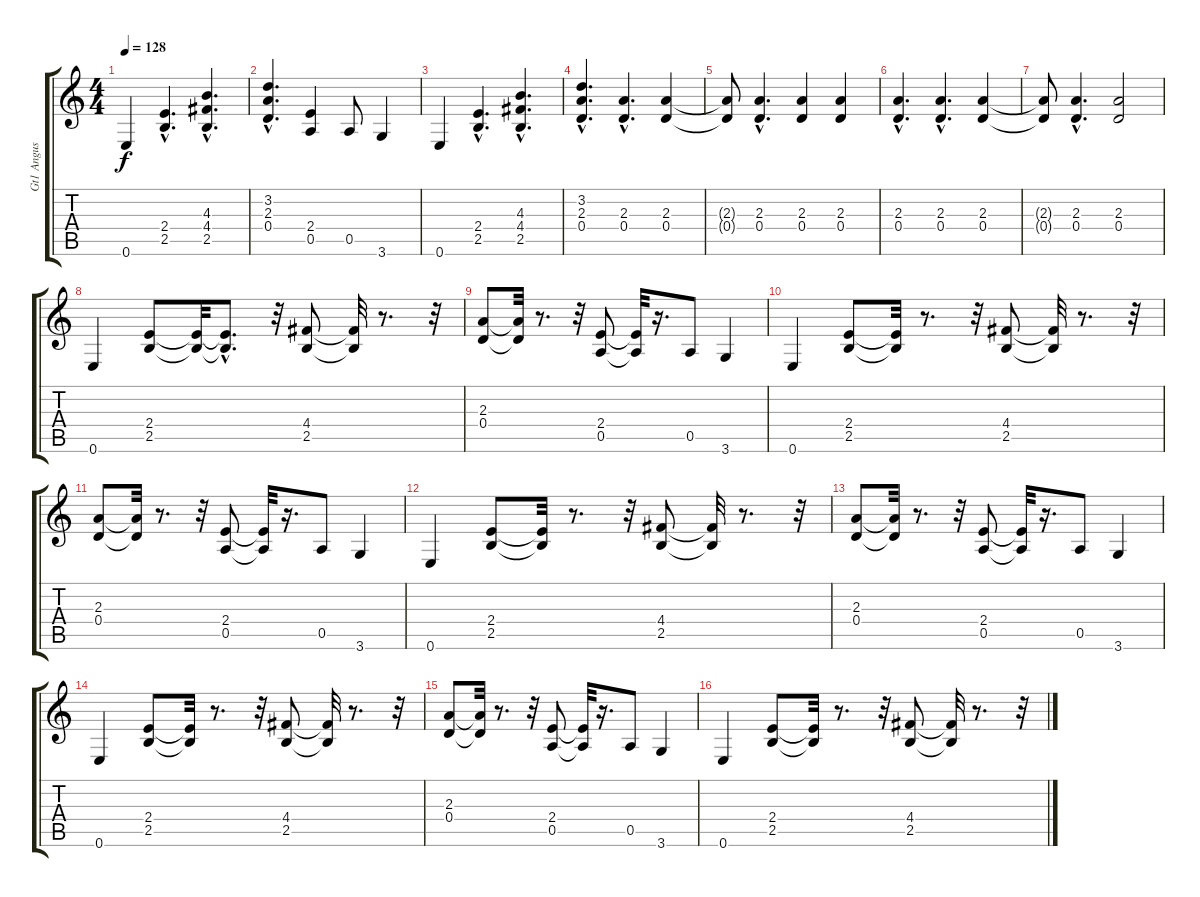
\track ("Gt1 Angus" "Gt1 Angus") {instrument distortionguitar}
\staff {score tabs}
\tuning (E4 B3 G3 D3 A2 E2) {hide}
\ts (4 4)
\tempo 128
\clef g2
\ks c
0.6.4{dy f} (2.4{hac} 2.5{hac}).4{d} (4.3{hac} 4.4{hac} 2.5{hac}).4{d} |
(3.2{hac} 2.3{hac} 0.4{hac}).4{d} (2.4 0.5).4 0.5.8 3.6.4 |
0.6.4 (2.4{hac} 2.5{hac}).4{d} (4.3{hac} 4.4{hac} 2.5{hac}).4{d} |
(3.2{hac} 2.3{hac} 0.4{hac}).4{d} (2.3{hac} 0.4{hac}).4{d} (2.3 0.4).4 |
(2.3{t} 0.4{t}).8 (2.3{hac} 0.4{hac}).4{d} (2.3 0.4).4 (2.3 0.4).4 |
(2.3{hac} 0.4{hac}).4{d} (2.3{hac} 0.4{hac}).4{d} (2.3 0.4).4 |
(2.3{t} 0.4{t}).8 (2.3{hac} 0.4{hac}).4{d} (2.3 0.4).2 |
0.6.4 (2.4 2.5).8 (2.4{t} 2.5{t}).32 (2.4{hac t} 2.5{hac t}).8{d} r.32 (4.4 2.5).8 (4.4{t} 2.5{t}).32 r.8{d} r.32 |
(2.3 0.4).8 (2.3{t} 0.4{t}).32 r.8{d} r.32 (2.4 0.5).8 (2.4{t} 0.5{t}).32 r.16{d} 0.5.8 3.6.4 |
0.6.4 (2.4 2.5).8 (2.4{t} 2.5{t}).32 r.8{d} r.32 (4.4 2.5).8 (4.4{t} 2.5{t}).32 r.8{d} r.32 |
(2.3 0.4).8 (2.3{t} 0.4{t}).32 r.8{d} r.32 (2.4 0.5).8 (2.4{t} 0.5{t}).32 r.16{d} 0.5.8 3.6.4 |
0.6.4 (2.4 2.5).8 (2.4{t} 2.5{t}).32 r.8{d} r.32 (4.4 2.5).8 (4.4{t} 2.5{t}).32 r.8{d} r.32 |
(2.3 0.4).8 (2.3{t} 0.4{t}).32 r.8{d} r.32 (2.4 0.5).8 (2.4{t} 0.5{t}).32 r.16{d} 0.5.8 3.6.4 |
0.6.4 (2.4 2.5).8 (2.4{t} 2.5{t}).32 r.8{d} r.32 (4.4 2.5).8 (4.4{t} 2.5{t}).32 r.8{d} r.32 |
(2.3 0.4).8 (2.3{t} 0.4{t}).32 r.8{d} r.32 (2.4 0.5).8 (2.4{t} 0.5{t}).32 r.16{d} 0.5.8 3.6.4 |
0.6.4 (2.4 2.5).8 (2.4{t} 2.5{t}).32 r.8{d} r.32 (4.4 2.5).8 (4.4{t} 2.5{t}).32 r.8{d} r.32
